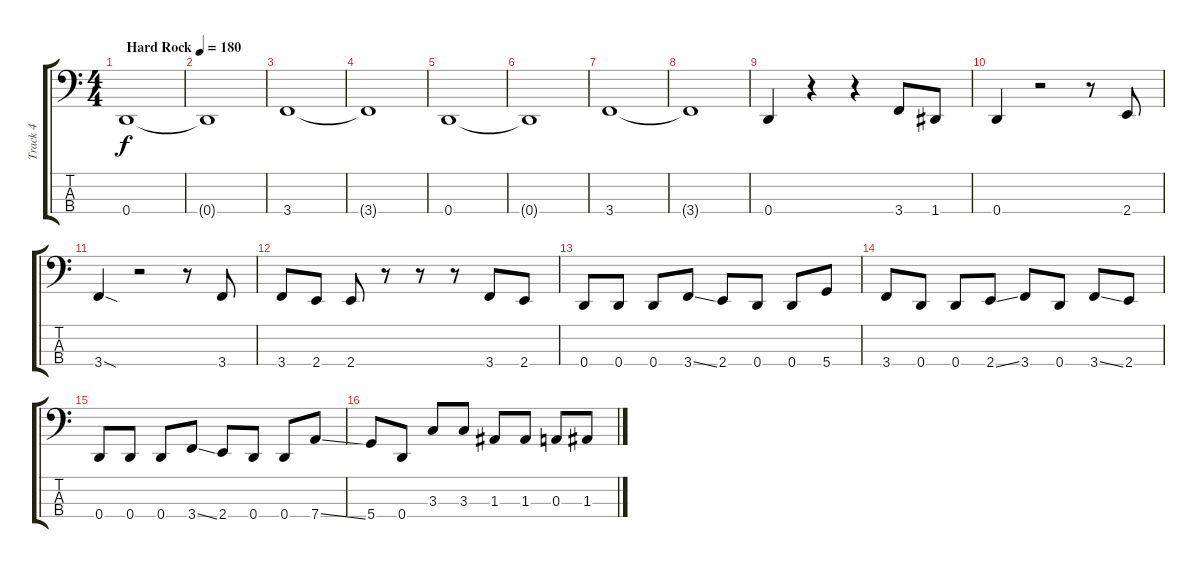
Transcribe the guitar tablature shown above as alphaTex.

\track ("Track 4" "Track 4") {instrument electricbassfinger}
\staff {score tabs}
\tuning (G2 D2 A1 D1) {hide}
\ts (4 4)
\tempo (180 "Hard Rock")
\clef f4
\ks c
0.4.1{dy f instrument electricbassfinger} |
0.4{t}.1 |
3.4.1 |
3.4{t}.1 |
0.4.1 |
0.4{t}.1 |
3.4.1 |
3.4{t}.1 |
0.4.4 r.4 r.4 3.4.8 1.4.8 |
0.4.4 r.2 r.8 2.4.8 |
3.4{sod}.4 r.2 r.8 3.4.8 |
3.4.8 2.4.8 2.4.8 r.8 r.8 r.8 3.4.8 2.4.8 |
0.4.8 0.4.8 0.4.8 3.4{ss}.8 2.4.8 0.4.8 0.4.8 5.4.8 |
3.4.8 0.4.8 0.4.8 2.4{ss}.8 3.4.8 0.4.8 3.4{ss}.8 2.4.8 |
0.4.8 0.4.8 0.4.8 3.4{ss}.8 2.4.8 0.4.8 0.4.8 7.4{ss}.8 |
5.4.8 0.4.8 3.3.8 3.3.8 1.3.8 1.3.8 0.3.8 1.3.8
